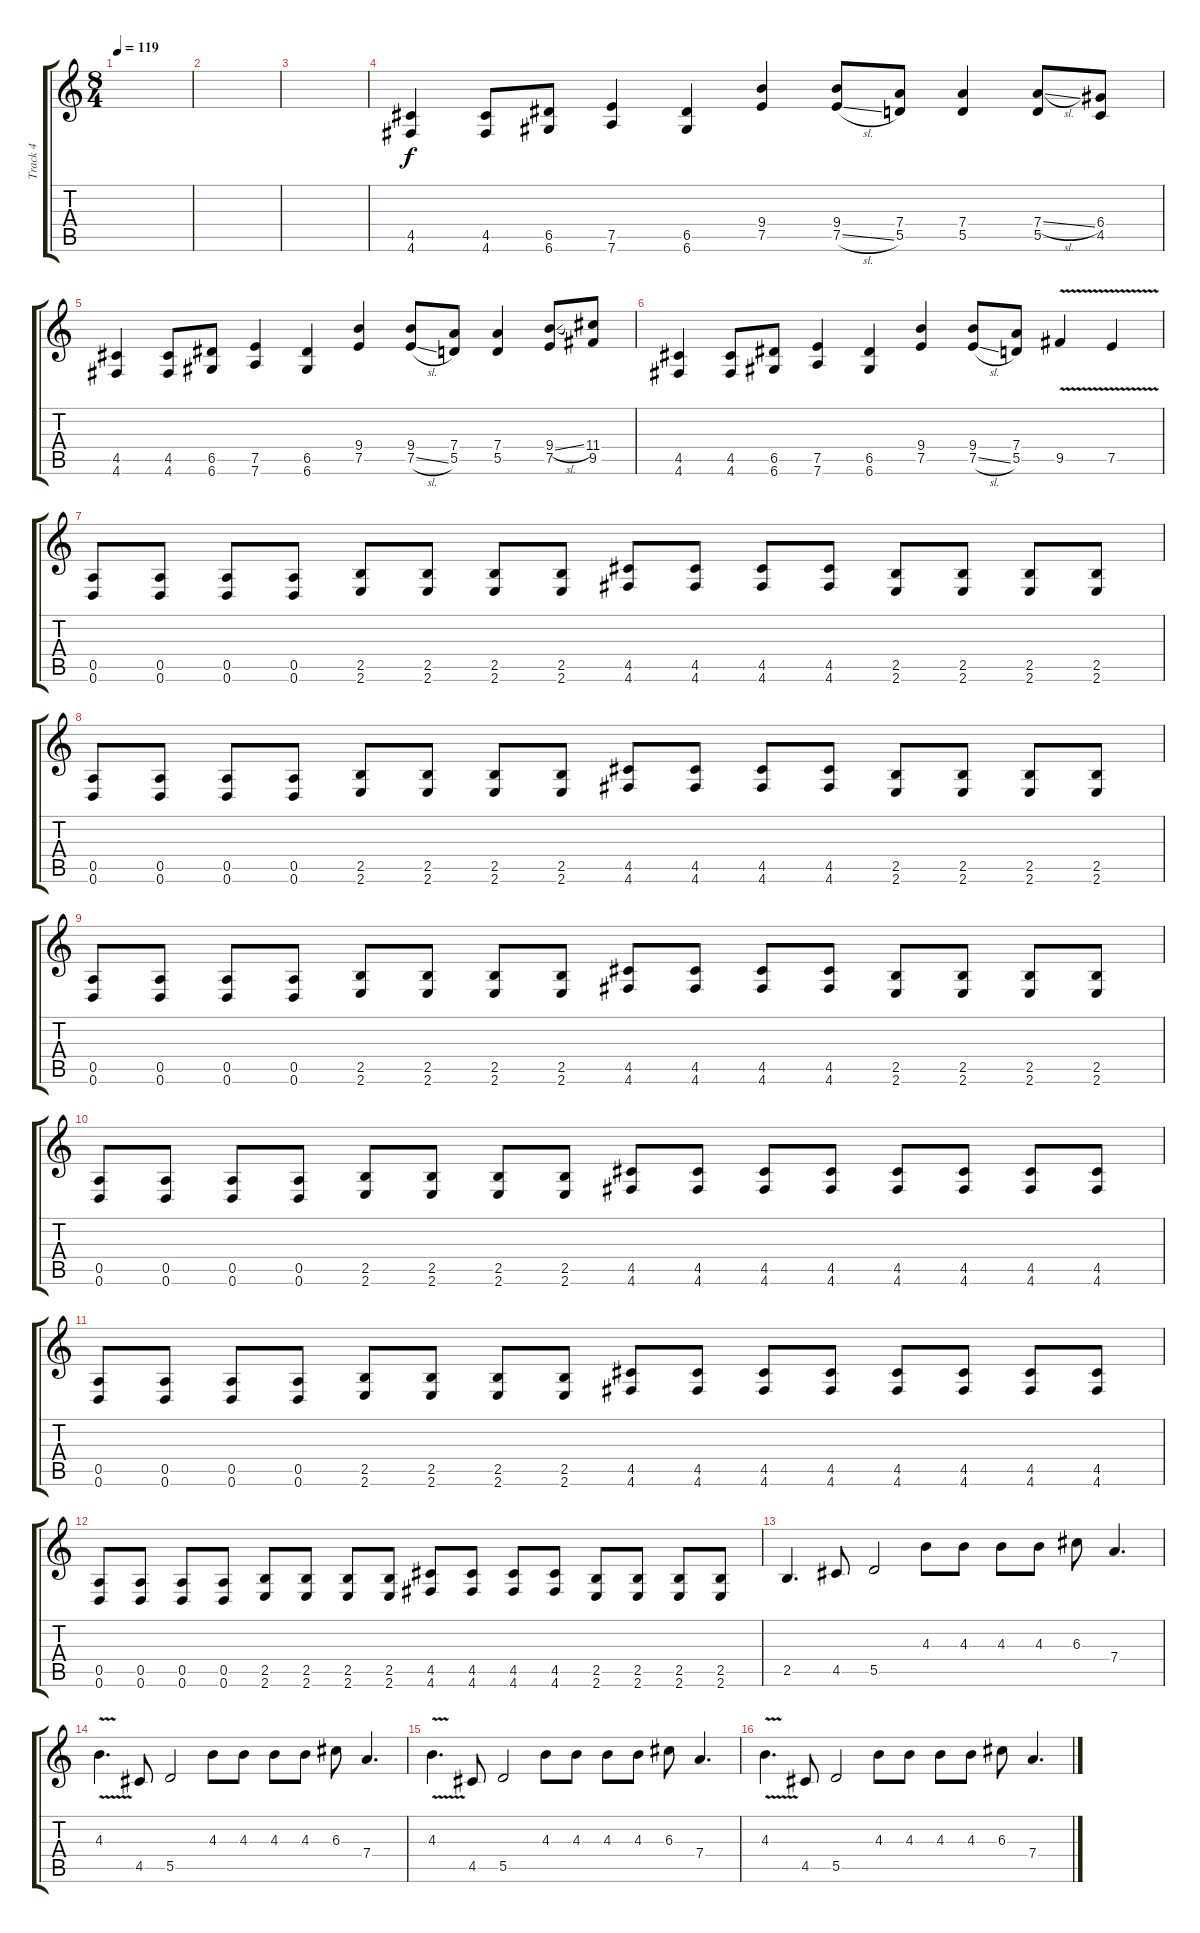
\track ("Track 4" "Track 4") {instrument overdrivenguitar}
\staff {score tabs}
\tuning (E4 B3 G3 D3 A2 D2) {hide}
\ts (8 4)
\tempo 119
\clef g2
\ks c
|
|
|
(4.5 4.6).4{volume 12 instrument distortionguitar} (4.5 4.6).8 (6.5 6.6).8 (7.5 7.6).4 (6.5 6.6).4 (9.4 7.5).4 (9.4 7.5{sl}).8 (7.4 5.5).8 (7.4 5.5).4 (7.4{sl} 5.5).8 (6.4 4.5).8 |
(4.5 4.6).4 (4.5 4.6).8 (6.5 6.6).8 (7.5 7.6).4 (6.5 6.6).4 (9.4 7.5).4 (9.4 7.5{sl}).8 (7.4 5.5).8 (7.4 5.5).4 (9.4{sl} 7.5).8 (11.4 9.5).8 |
(4.5 4.6).4 (4.5 4.6).8 (6.5 6.6).8 (7.5 7.6).4 (6.5 6.6).4 (9.4 7.5).4 (9.4 7.5{sl}).8 (7.4 5.5).8 9.5{v}.4 7.5{v}.4 |
(0.5 0.6).8 (0.5 0.6).8 (0.5 0.6).8 (0.5 0.6).8 (2.5 2.6).8 (2.5 2.6).8 (2.5 2.6).8 (2.5 2.6).8 (4.5 4.6).8 (4.5 4.6).8 (4.5 4.6).8 (4.5 4.6).8 (2.5 2.6).8 (2.5 2.6).8 (2.5 2.6).8 (2.5 2.6).8 |
(0.5 0.6).8 (0.5 0.6).8 (0.5 0.6).8 (0.5 0.6).8 (2.5 2.6).8 (2.5 2.6).8 (2.5 2.6).8 (2.5 2.6).8 (4.5 4.6).8 (4.5 4.6).8 (4.5 4.6).8 (4.5 4.6).8 (2.5 2.6).8 (2.5 2.6).8 (2.5 2.6).8 (2.5 2.6).8 |
(0.5 0.6).8 (0.5 0.6).8 (0.5 0.6).8 (0.5 0.6).8 (2.5 2.6).8 (2.5 2.6).8 (2.5 2.6).8 (2.5 2.6).8 (4.5 4.6).8 (4.5 4.6).8 (4.5 4.6).8 (4.5 4.6).8 (2.5 2.6).8 (2.5 2.6).8 (2.5 2.6).8 (2.5 2.6).8 |
(0.5 0.6).8 (0.5 0.6).8 (0.5 0.6).8 (0.5 0.6).8 (2.5 2.6).8 (2.5 2.6).8 (2.5 2.6).8 (2.5 2.6).8 (4.5 4.6).8 (4.5 4.6).8 (4.5 4.6).8 (4.5 4.6).8 (4.5 4.6).8 (4.5 4.6).8 (4.5 4.6).8 (4.5 4.6).8 |
(0.5 0.6).8 (0.5 0.6).8 (0.5 0.6).8 (0.5 0.6).8 (2.5 2.6).8 (2.5 2.6).8 (2.5 2.6).8 (2.5 2.6).8 (4.5 4.6).8 (4.5 4.6).8 (4.5 4.6).8 (4.5 4.6).8 (4.5 4.6).8 (4.5 4.6).8 (4.5 4.6).8 (4.5 4.6).8 |
(0.5 0.6).8 (0.5 0.6).8 (0.5 0.6).8 (0.5 0.6).8 (2.5 2.6).8 (2.5 2.6).8 (2.5 2.6).8 (2.5 2.6).8 (4.5 4.6).8 (4.5 4.6).8 (4.5 4.6).8 (4.5 4.6).8 (2.5 2.6).8 (2.5 2.6).8 (2.5 2.6).8 (2.5 2.6).8 |
2.5.4{d} 4.5.8 5.5.2 4.3.8 4.3.8 4.3.8 4.3.8 6.3.8 7.4.4{d} |
4.3{v}.4{d} 4.5.8 5.5.2 4.3.8 4.3.8 4.3.8 4.3.8 6.3.8 7.4.4{d} |
4.3{v}.4{d} 4.5.8 5.5.2 4.3.8 4.3.8 4.3.8 4.3.8 6.3.8 7.4.4{d} |
4.3{v}.4{d} 4.5.8 5.5.2 4.3.8 4.3.8 4.3.8 4.3.8 6.3.8 7.4.4{d}
